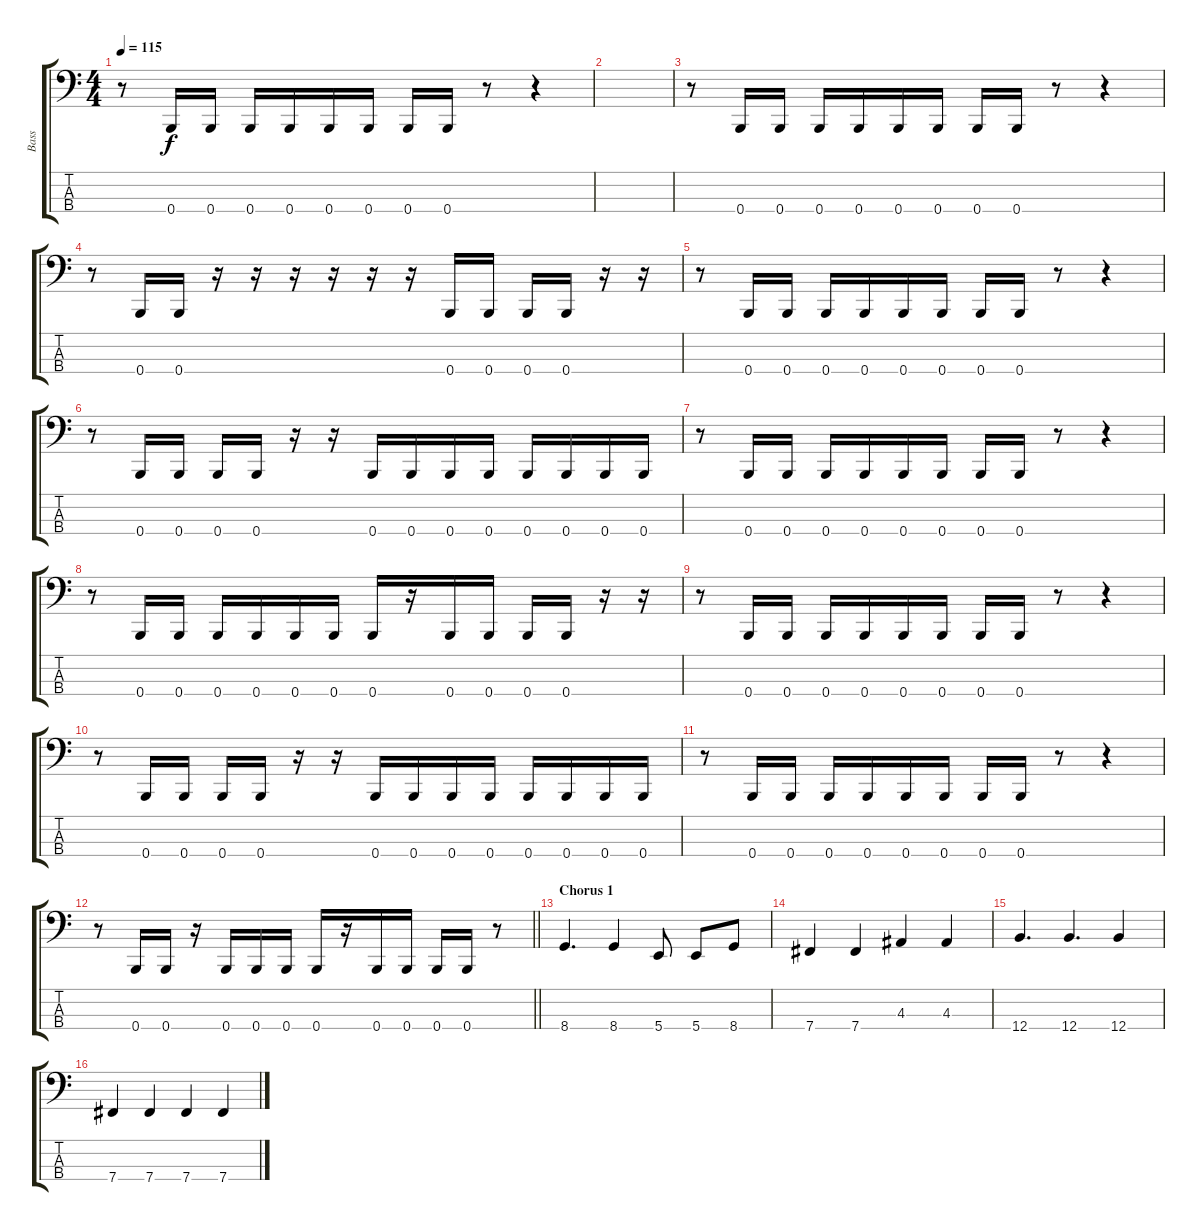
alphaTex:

\track ("Bass" "Bass") {instrument electricbasspick}
\staff {score tabs}
\tuning (E2 B1 Gb1 B0) {hide}
\ts (4 4)
\tempo 115
\clef f4
\ks c
r.8{dy f} 0.4.16 0.4.16 0.4.16 0.4.16 0.4.16 0.4.16 0.4.16 0.4.16 r.8 r.4 |
|
r.8 0.4.16 0.4.16 0.4.16 0.4.16 0.4.16 0.4.16 0.4.16 0.4.16 r.8 r.4 |
r.8 0.4.16 0.4.16 r.16 r.16 r.16 r.16 r.16 r.16 0.4.16 0.4.16 0.4.16 0.4.16 r.16 r.16 |
r.8 0.4.16 0.4.16 0.4.16 0.4.16 0.4.16 0.4.16 0.4.16 0.4.16 r.8 r.4 |
r.8 0.4.16 0.4.16 0.4.16 0.4.16 r.16 r.16 0.4.16 0.4.16 0.4.16 0.4.16 0.4.16 0.4.16 0.4.16 0.4.16 |
r.8 0.4.16 0.4.16 0.4.16 0.4.16 0.4.16 0.4.16 0.4.16 0.4.16 r.8 r.4 |
r.8 0.4.16 0.4.16 0.4.16 0.4.16 0.4.16 0.4.16 0.4.16 r.16 0.4.16 0.4.16 0.4.16 0.4.16 r.16 r.16 |
r.8 0.4.16 0.4.16 0.4.16 0.4.16 0.4.16 0.4.16 0.4.16 0.4.16 r.8 r.4 |
r.8 0.4.16 0.4.16 0.4.16 0.4.16 r.16 r.16 0.4.16 0.4.16 0.4.16 0.4.16 0.4.16 0.4.16 0.4.16 0.4.16 |
r.8 0.4.16 0.4.16 0.4.16 0.4.16 0.4.16 0.4.16 0.4.16 0.4.16 r.8 r.4 |
\barLineRight lightlight
r.8 0.4.16 0.4.16 r.16 0.4.16 0.4.16 0.4.16 0.4.16 r.16 0.4.16 0.4.16 0.4.16 0.4.16 r.8 |
\section ("" "Chorus 1")
8.4.4{d} 8.4.4 5.4.8 5.4.8 8.4.8 |
7.4.4 7.4.4 4.3.4 4.3.4 |
12.4.4{d} 12.4.4{d} 12.4.4 |
7.4.4 7.4.4 7.4.4 7.4.4
